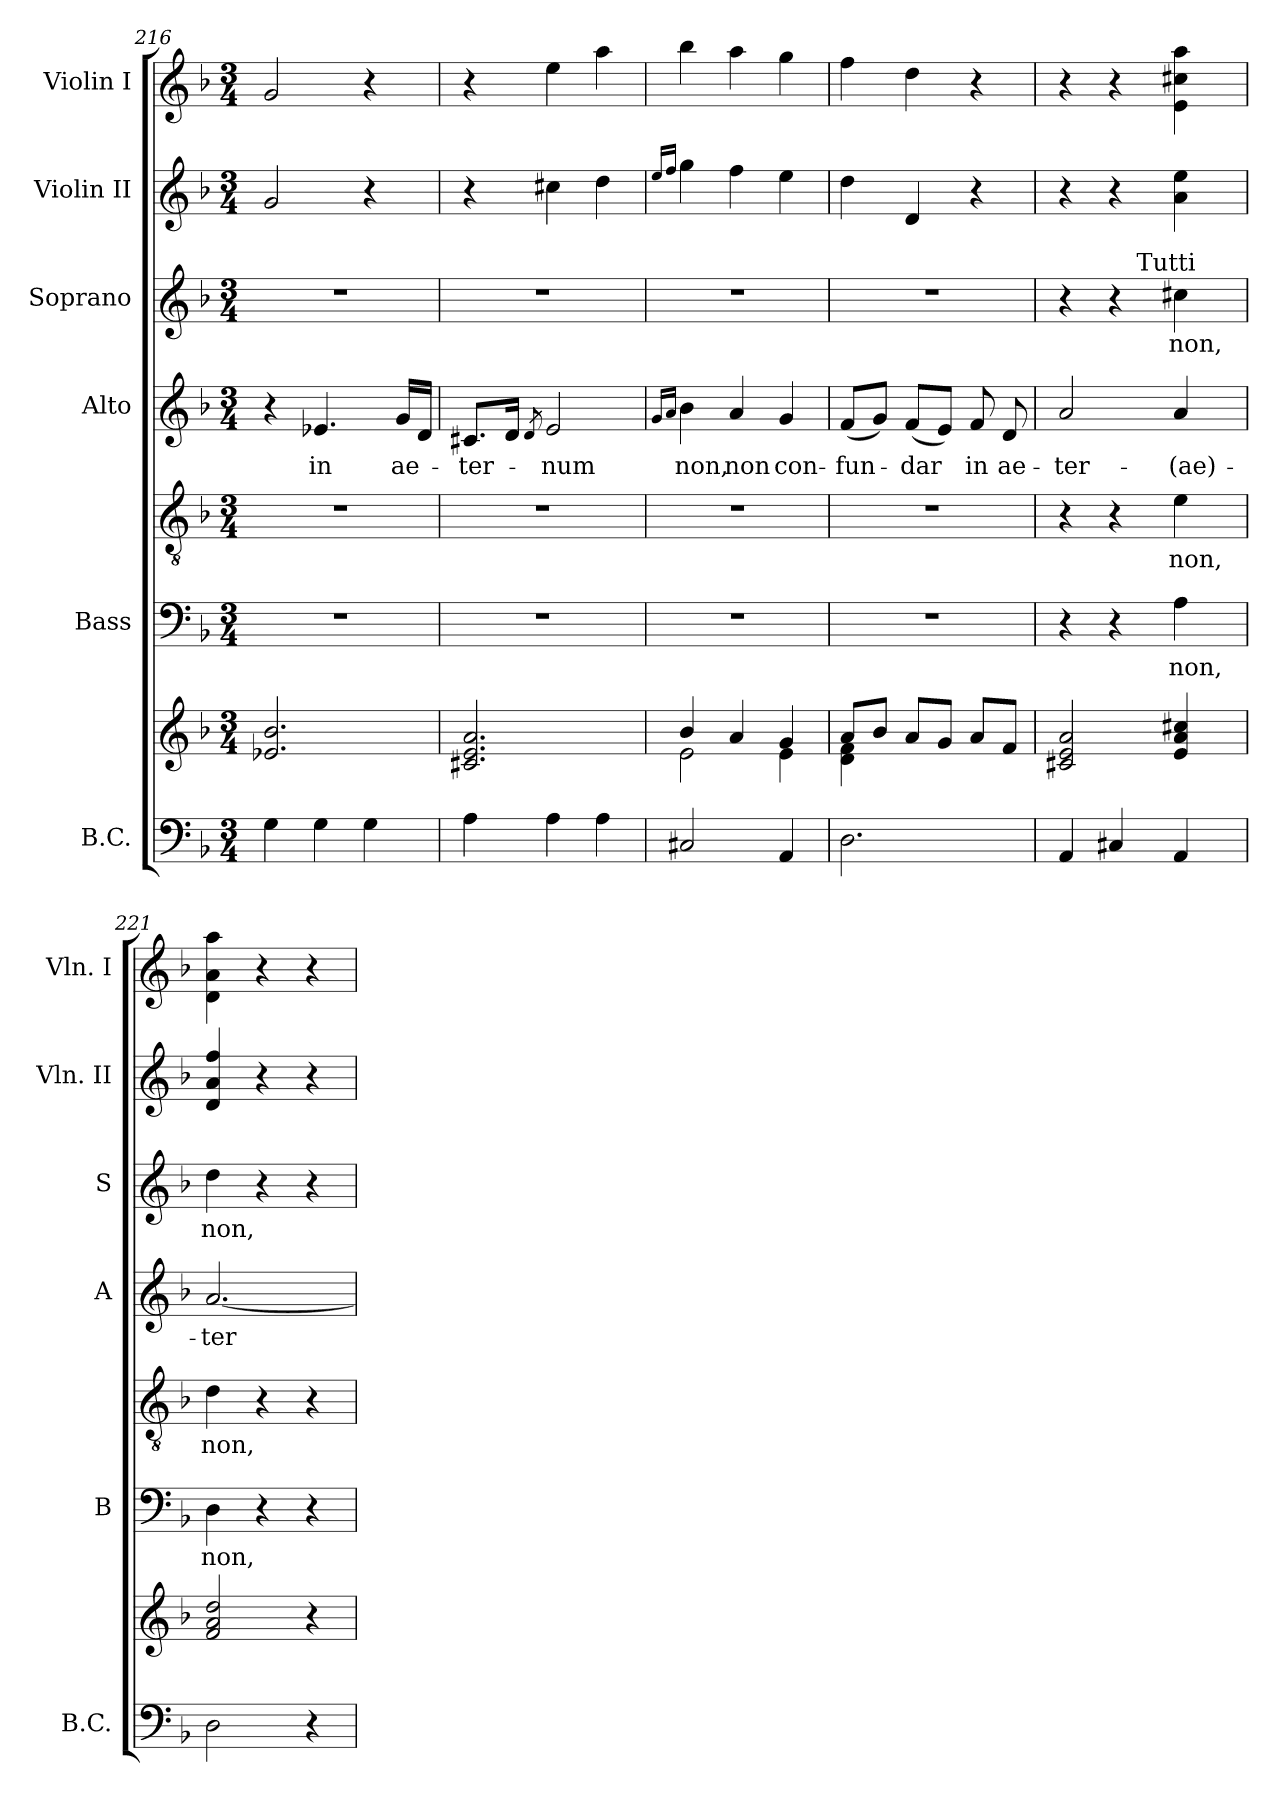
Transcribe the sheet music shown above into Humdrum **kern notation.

**kern	**kern	**kern	**text	**kern	**text	**kern	**text	**kern	**text	**kern	**kern
*part7	*part7	*part6	*part6	*part5	*part5	*part4	*part4	*part3	*part3	*part2	*part1
*staff8	*staff7	*staff6	*staff6	*staff5	*staff5	*staff4	*staff4	*staff3	*staff3	*staff2	*staff1
*I"B.C.	*	*I"Bass	*	*	*	*I"Alto	*	*I"Soprano	*	*I"Violin II	*I"Violin I
*I'B.C.	*	*I'B	*	*	*	*I'A	*	*I'S	*	*I'Vln. II	*I'Vln. I
*clefF4	*clefG2	*clefF4	*	*clefGv2	*	*clefG2	*	*clefG2	*	*clefG2	*clefG2
*k[b-]	*k[b-]	*k[b-]	*	*k[b-]	*	*k[b-]	*	*k[b-]	*	*k[b-]	*k[b-]
*F:	*F:	*F:	*	*F:	*	*F:	*	*F:	*	*F:	*F:
*M3/4	*M3/4	*M3/4	*	*M3/4	*	*M3/4	*	*M3/4	*	*M3/4	*M3/4
=216	=216	=216	=216	=216	=216	=216	=216	=216	=216	=216	=216
4G\	2.e-X/ 2.b-/	2.r	.	2.r	.	4r	.	2.r	.	2g/	2g/
!	!	!	!	!	!	!	!LO:LY:b	!	!	!	!
4G\	.	.	.	.	.	4.e-X/	in	.	.	.	.
4G\	.	.	.	.	.	.	.	.	.	4r	4r
!	!	!	!	!	!	!	!LO:LY:b	!	!	!	!
.	.	.	.	.	.	16g/LL	ae-	.	.	.	.
.	.	.	.	.	.	16d/JJ	.	.	.	.	.
=217	=217	=217	=217	=217	=217	=217	=217	=217	=217	=217	=217
!	!	!	!	!	!	!	!LO:LY:b	!	!	!	!
4A\	2.c#X/ 2.e/ 2.a/	2.r	.	2.r	.	8.c#X/L	-ter-	2.r	.	4r	4r
.	.	.	.	.	.	16d/Jk	.	.	.	.	.
.	.	.	.	.	.	8qd/	.	.	.	.	.
!	!	!	!	!	!	!	!LO:LY:b	!	!	!	!
4A\	.	.	.	.	.	2e/	-num	.	.	4cc#X\	4ee\
4A\	.	.	.	.	.	.	.	.	.	4dd\	4aa\
=218	=218	=218	=218	=218	=218	=218	=218	=218	=218	=218	=218
.	.	.	.	.	.	16qg/LL	.	.	.	16qee/LL	.
.	.	.	.	.	.	16qa/JJ	.	.	.	16qff/JJ	.
*	*^	*	*	*	*	*	*	*	*	*	*
!	!	!	!	!	!	!	!	!LO:LY:b	!	!	!	!
2C#X/	4b-/	2e\	2.r	.	2.r	.	4b-\	non,	2.r	.	4gg\	4bb-\
!	!	!	!	!	!	!	!	!LO:LY:b	!	!	!	!
.	4a/	.	.	.	.	.	4a/	non	.	.	4ff\	4aa\
!	!	!	!	!	!	!	!	!LO:LY:b	!	!	!	!
4AA/	4g/	4e\	.	.	.	.	4g/	con-	.	.	4ee\	4gg\
!!LO:LB:g=z
=219	=219	=219	=219	=219	=219	=219	=219	=219	=219	=219	=219	=219
!	!	!	!	!	!	!	!	!LO:LY:b	!	!	!	!
2.D\	8a/L	4d\ 4f\	2.r	.	2.r	.	(<8f/L	-fun-	2.r	.	4dd\	4ff\
.	8b-/J	.	.	.	.	.	8g/J)	.	.	.	.	.
!	!	!	!	!	!	!	!	!LO:LY:b	!	!	!	!
.	8a/L	4ryy	.	.	.	.	(<8f/L	-dar	.	.	4d/	4dd\
.	8g/J	.	.	.	.	.	8e/J)	.	.	.	.	.
!	!	!	!	!	!	!	!	!LO:LY:b	!	!	!	!
.	8a/L	4ryy	.	.	.	.	8f/	in	.	.	4r	4r
!	!	!	!	!	!	!	!	!LO:LY:b	!	!	!	!
.	8f/J	.	.	.	.	.	8d/	ae-	.	.	.	.
*	*v	*v	*	*	*	*	*	*	*	*	*	*
=220	=220	=220	=220	=220	=220	=220	=220	=220	=220	=220	=220
!	!	!	!	!	!	!	!LO:LY:b	!	!	!	!
*	*	*	*	*	*	*	*	*^	*	*	*
4AA/	2c#X/ 2e/ 2a/	4r	.	4r	.	2a/	-ter-	4r	4ryy	.	4r	4r
4C#X/	.	4r	.	4r	.	.	.	4r	16.ryy	.	4r	4r
!	!	!	!	!	!	!	!	!	!LO:TX:a:t=Tutti	!	!	!
.	.	.	.	.	.	.	.	.	4ryy	.	.	.
!	!	!	!LO:LY:b	!	!LO:LY:b	!	!LO:LY:b	!	!	!LO:LY:b	!	!
4AA/	4e/ 4a/ 4cc#X/	4A\	non,	4e\	non,	4a/	-(ae)-	4cc#X\	.	non,	4a\ 4ee\	4e\ 4cc#X\ 4aa\
.	.	.	.	.	.	.	.	.	8ryy	.	.	.
.	.	.	.	.	.	.	.	.	32ryy	.	.	.
=221	=221	=221	=221	=221	=221	=221	=221	=221	=221	=221	=221	=221
!	!	!	!LO:LY:b	!	!LO:LY:b	!	!LO:LY:b	!	!	!LO:LY:b	!	!
*	*	*	*	*	*	*	*	*v	*v	*	*	*
2D\	2f/ 2a/ 2dd/	4D\	non,	4d\	non,	[2.a/	-ter-	4dd\	non,	4d/ 4a/ 4ff/	4d\ 4a\ 4aa\
.	.	4r	.	4r	.	.	.	4r	.	4r	4r
4r	4r	4r	.	4r	.	.	.	4r	.	4r	4r
=	=	=	=	=	=	=	=	=	=	=	=
*-	*-	*-	*-	*-	*-	*-	*-	*-	*-	*-	*-
